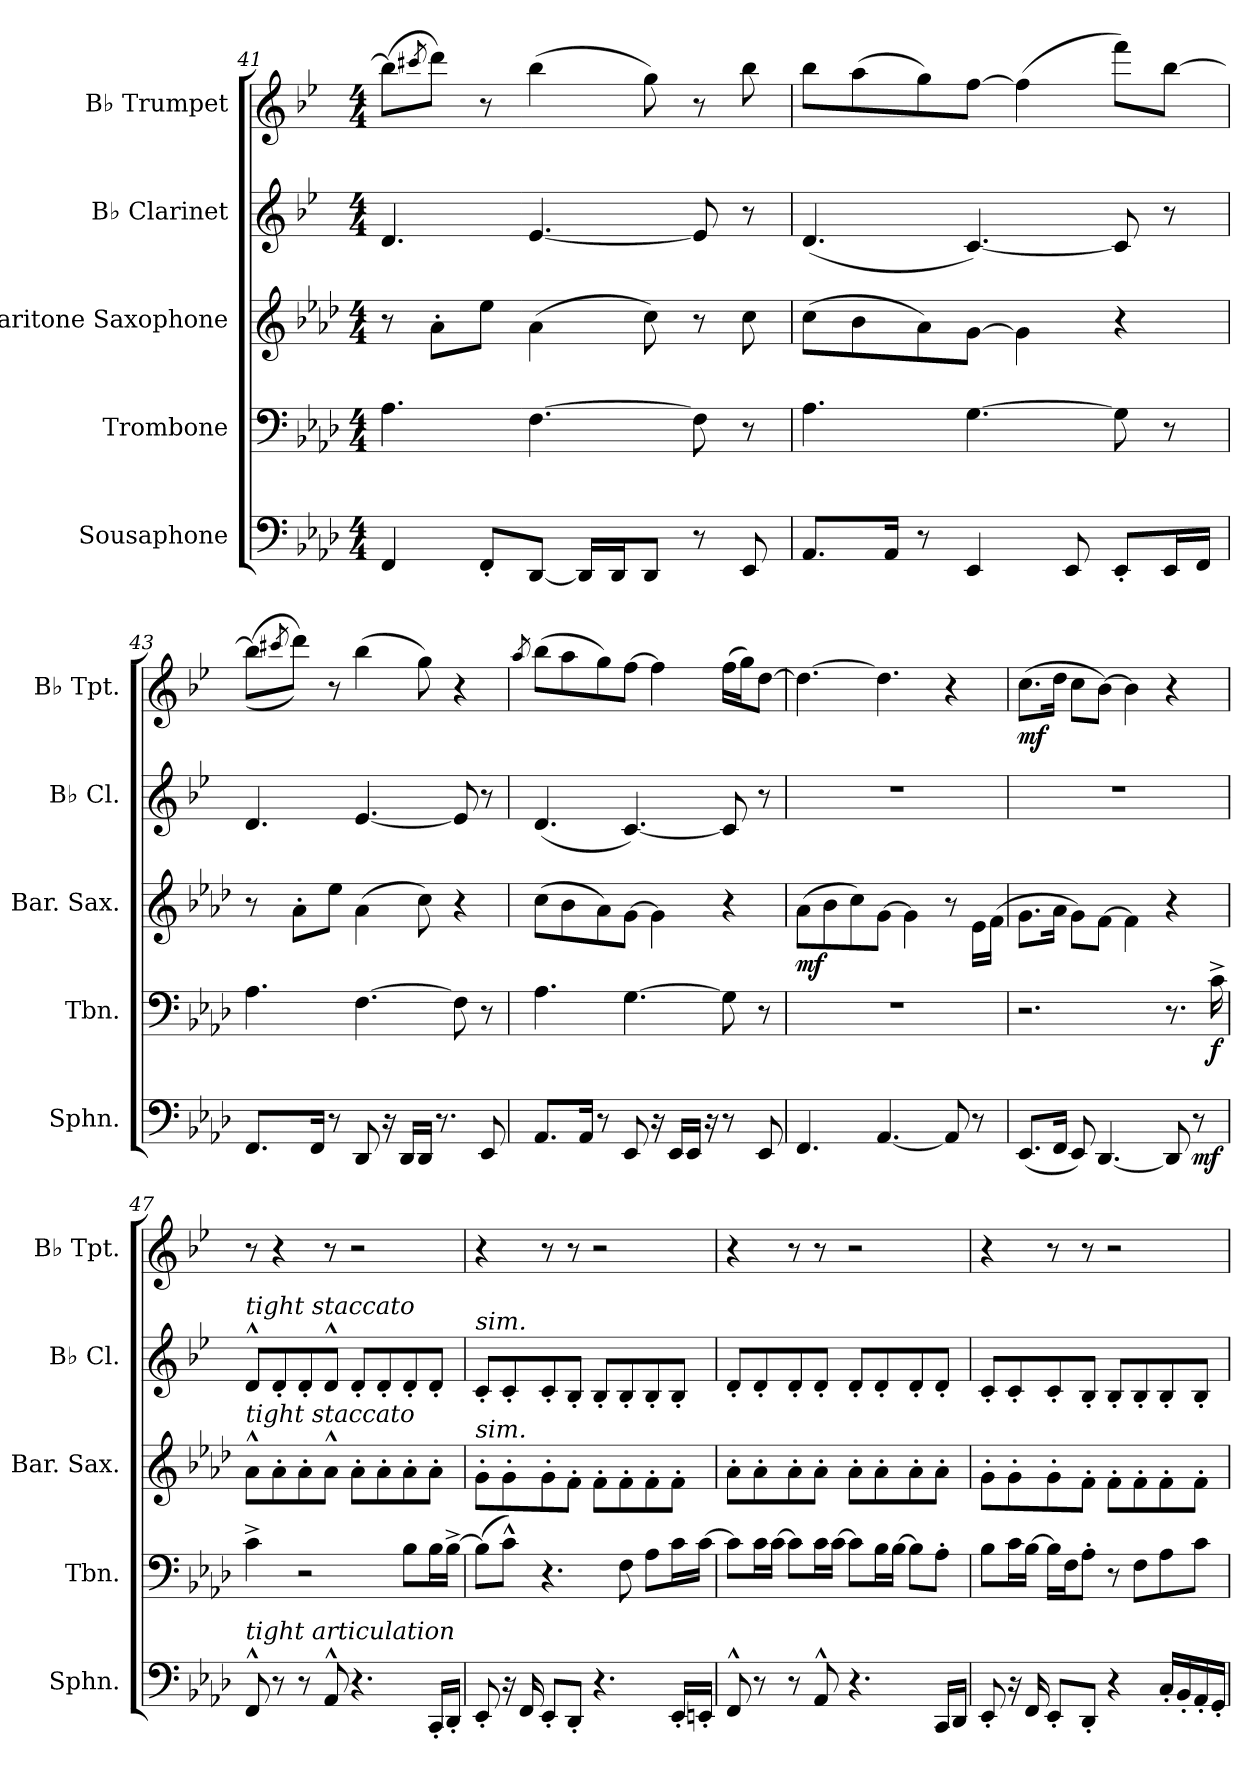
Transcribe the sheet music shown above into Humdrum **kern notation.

**kern	**dynam	**kern	**dynam	**kern	**dynam	**kern	**kern	**dynam
*part5	*part5	*part4	*part4	*part3	*part3	*part2	*part1	*part1
*staff5	*staff5	*staff4	*staff4	*staff3	*staff3	*staff2	*staff1	*staff1
*I"Sousaphone	*	*I"Trombone	*	*I"Baritone Saxophone	*	*I"B♭ Clarinet	*I"B♭ Trumpet	*
*I'Sphn.	*	*I'Tbn.	*	*I'Bar. Sax.	*	*I'B♭ Cl.	*I'B♭ Tpt.	*
*clefF4	*	*clefF4	*	*clefG2	*	*clefG2	*clefG2	*
*	*	*	*	*ITrd12c21	*	*ITrd1c2	*ITrd1c2	*
*k[b-e-a-d-]	*	*k[b-e-a-d-]	*	*k[b-e-a-d-]	*	*k[b-e-a-d-]	*k[b-e-a-d-]	*
*M4/4	*	*M4/4	*	*M4/4	*	*M4/4	*M4/4	*
=41	=41	=41	=41	=41	=41	=41	=41	=41
4FF/	.	4.A-\	.	8r	.	4.c/	(>8aa-\L]	.
.	.	.	.	.	.	.	8qbbn/	.
.	.	.	.	8A-'\L	.	.	8ccc\J)	.
8FF'/L	.	.	.	8e-\J	.	.	8r	.
[8DD-/J	.	[4.F\	.	(>4A-\	.	[4.d-/	(>4aa-\	.
16DD-/LL]	.	.	.	.	.	.	.	.
16DD-/J	.	.	.	.	.	.	.	.
8DD-/J	.	.	.	8c\)	.	.	8ff\)	.
8r	.	8F\]	.	8r	.	8d-/]	8r	.
8EE-/	.	8r	.	8c\	.	8r	8aa-\	.
=42	=42	=42	=42	=42	=42	=42	=42	=42
8.AA-/L	.	4.A-\	.	(>8c\L	.	(<4.c/	8aa-\L	.
.	.	.	.	8B-\	.	.	(>8gg\	.
16AA-/Jk	.	.	.	.	.	.	.	.
8r	.	.	.	8A-\)	.	.	8ff\)	.
4EE-/	.	[4.G\	.	[8G\J	.	[4.B-/)	[8ee-\J	.
.	.	.	.	4G\]	.	.	(>4ee-\]	.
8EE-/	.	.	.	.	.	.	.	.
8EE-'/L	.	8G\]	.	4r	.	8B-/]	8eee-\L)	.
16EE-/L	.	8r	.	.	.	8r	[8aa-\J	.
16FF/JJ	.	.	.	.	.	.	.	.
=43	=43	=43	=43	=43	=43	=43	=43	=43
8.FF/L	.	4.A-\	.	8r	.	4.c/	(>(>8aa-\L]	.
.	.	.	.	.	.	.	8qbbn/	.
.	.	.	.	8A-'\L	.	.	8ccc\J))	.
16FF/Jk	.	.	.	.	.	.	.	.
8r	.	.	.	8e-\J	.	.	8r	.
8DD-/	.	[4.F\	.	(>4A-\	.	[4.d-/	(>4aa-\	.
16r	.	.	.	.	.	.	.	.
16DD-/LL	.	.	.	.	.	.	.	.
16DD-/JJ	.	.	.	8c\)	.	.	8ff\)	.
8.r	.	.	.	.	.	.	.	.
.	.	8F\]	.	4r	.	8d-/]	4r	.
8EE-/	.	8r	.	.	.	8r	.	.
=44	=44	=44	=44	=44	=44	=44	=44	=44
.	.	.	.	.	.	.	8qgg/	.
8.AA-/L	.	4.A-\	.	(>8c\L	.	(<4.c/	(>8aa-\L	.
.	.	.	.	8B-\	.	.	8gg\	.
16AA-/Jk	.	.	.	.	.	.	.	.
8r	.	.	.	8A-\)	.	.	8ff\)	.
8EE-/	.	[4.G\	.	[8G\J	.	[4.B-/)	[8ee-\J	.
16r	.	.	.	4G\]	.	.	4ee-\]	.
16EE-/LL	.	.	.	.	.	.	.	.
16EE-/JJ	.	.	.	.	.	.	.	.
16r	.	.	.	.	.	.	.	.
8r	.	8G\]	.	4r	.	8B-/]	(>16ee-\LL	.
.	.	.	.	.	.	.	16ff\J)	.
8EE-/	.	8r	.	.	.	8r	[8cc\J	.
=45	=45	=45	=45	=45	=45	=45	=45	=45
!	!	!	!	!	!LO:DY:b	!	!	!
4.FF/	.	1r	.	(>8A-\L	mf	1r	4.cc\_	.
.	.	.	.	8B-\	.	.	.	.
.	.	.	.	8c\)	.	.	.	.
[4.AA-/	.	.	.	[8G\J	.	.	4.cc\]	.
.	.	.	.	4G\]	.	.	.	.
8AA-/]	.	.	.	8r	.	.	4r	.
8r	.	.	.	16E-\LL	.	.	.	.
.	.	.	.	(>16F\JJ	.	.	.	.
!!LO:PB:g=z
=46	=46	=46	=46	=46	=46	=46	=46	=46
!	!	!	!	!	!	!	!	!LO:DY:b
(<8.EE-/L	.	2.r	.	8.G\L	.	1r	(>8.b-\L	mf
16FF/Jk	.	.	.	16A-\Jk	.	.	16cc\Jk	.
8EE-/)	.	.	.	8G\L)	.	.	8b-\L	.
[4.DD-/	.	.	.	[8F\J	.	.	[8a-\J)	.
.	.	.	.	4F\]	.	.	4a-\]	.
8DD-/]	.	8.r	.	4r	.	.	4r	.
!	!LO:DY:b	!	!	!	!	!	!	!
8r	mf	.	.	.	.	.	.	.
!	!	!	!LO:DY:b	!	!	!	!	!
.	.	16c^\	f	.	.	.	.	.
=47	=47	=47	=47	=47	=47	=47	=47	=47
!	!	!	!	!	!	!LO:TX:a:i:t=tight staccato	!	!
!	!	!	!	!LO:TX:a:i:t=tight staccato	!	!	!	!
!LO:TX:a:i:t=tight articulation	!	!	!	!	!	!	!	!
8FF^^/	.	4c^\	.	8A-^^\L	.	8c^^/L	8r	.
8r	.	.	.	8A-'\	.	8c'/	4r	.
8r	.	2r	.	8A-'\	.	8c'/	.	.
8AA-^^/	.	.	.	8A-^^\J	.	8c^^/J	8r	.
4.r	.	.	.	8A-'\L	.	8c'/L	2r	.
.	.	.	.	8A-'\	.	8c'/	.	.
.	.	8B-\L	.	8A-'\	.	8c'/	.	.
16CC'/LL	.	16B-\L	.	8A-'\J	.	8c'/J	.	.
16DD-'/JJ	.	[16B-^\JJ	.	.	.	.	.	.
=48	=48	=48	=48	=48	=48	=48	=48	=48
!	!	!	!	!	!	!LO:TX:a:i:t=sim.	!	!
!	!	!	!	!LO:TX:a:i:t=sim.	!	!	!	!
8EE-'/	.	(>8B-\L]	.	8G'\L	.	8B-'/L	4r	.
16r	.	8c^^\J)	.	8G'\	.	8B-'/	.	.
16FF/	.	.	.	.	.	.	.	.
8EE-'/L	.	4.r	.	8G'\	.	8B-'/	8r	.
8DD-'/J	.	.	.	8F'\J	.	8A-'/J	8r	.
4.r	.	.	.	8F'\L	.	8A-'/L	2r	.
.	.	8F\	.	8F'\	.	8A-'/	.	.
.	.	8A-\L	.	8F'\	.	8A-'/	.	.
16EE-'/LL	.	16c\L	.	8F'\J	.	8A-'/J	.	.
16EEn'/JJ	.	[16c\JJ	.	.	.	.	.	.
=49	=49	=49	=49	=49	=49	=49	=49	=49
8FF^^/	.	8c\L]	.	8A-'\L	.	8c'/L	4r	.
8r	.	16c\L	.	8A-'\	.	8c'/	.	.
.	.	[16c\JJ	.	.	.	.	.	.
8r	.	8c\L]	.	8A-'\	.	8c'/	8r	.
8AA-^^/	.	16c\L	.	8A-'\J	.	8c'/J	8r	.
.	.	[16c\JJ	.	.	.	.	.	.
4.r	.	8c\L]	.	8A-'\L	.	8c'/L	2r	.
.	.	16B-\L	.	8A-'\	.	8c'/	.	.
.	.	[16B-\JJ	.	.	.	.	.	.
.	.	8B-\L]	.	8A-'\	.	8c'/	.	.
16CC/LL	.	8A-'\J	.	8A-'\J	.	8c'/J	.	.
16DD-/JJ	.	.	.	.	.	.	.	.
=50	=50	=50	=50	=50	=50	=50	=50	=50
8EE-'/	.	8B-\L	.	8G'\L	.	8B-'/L	4r	.
16r	.	16c\L	.	8G'\	.	8B-'/	.	.
16FF/	.	[16B-\JJ	.	.	.	.	.	.
8EE-'/L	.	16B-\LL]	.	8G'\	.	8B-'/	8r	.
.	.	16F\J	.	.	.	.	.	.
8DD-'/J	.	8A-'\J	.	8F'\J	.	8A-'/J	8r	.
4r	.	8r	.	8F'\L	.	8A-'/L	2r	.
.	.	8F\L	.	8F'\	.	8A-'/	.	.
16C'/LL	.	8A-\	.	8F'\	.	8A-'/	.	.
16BB-'/	.	.	.	.	.	.	.	.
16AA-'/	.	8c\J	.	8F'\J	.	8A-'/J	.	.
16GG'/JJ	.	.	.	.	.	.	.	.
=	=	=	=	=	=	=	=	=
*-	*-	*-	*-	*-	*-	*-	*-	*-
